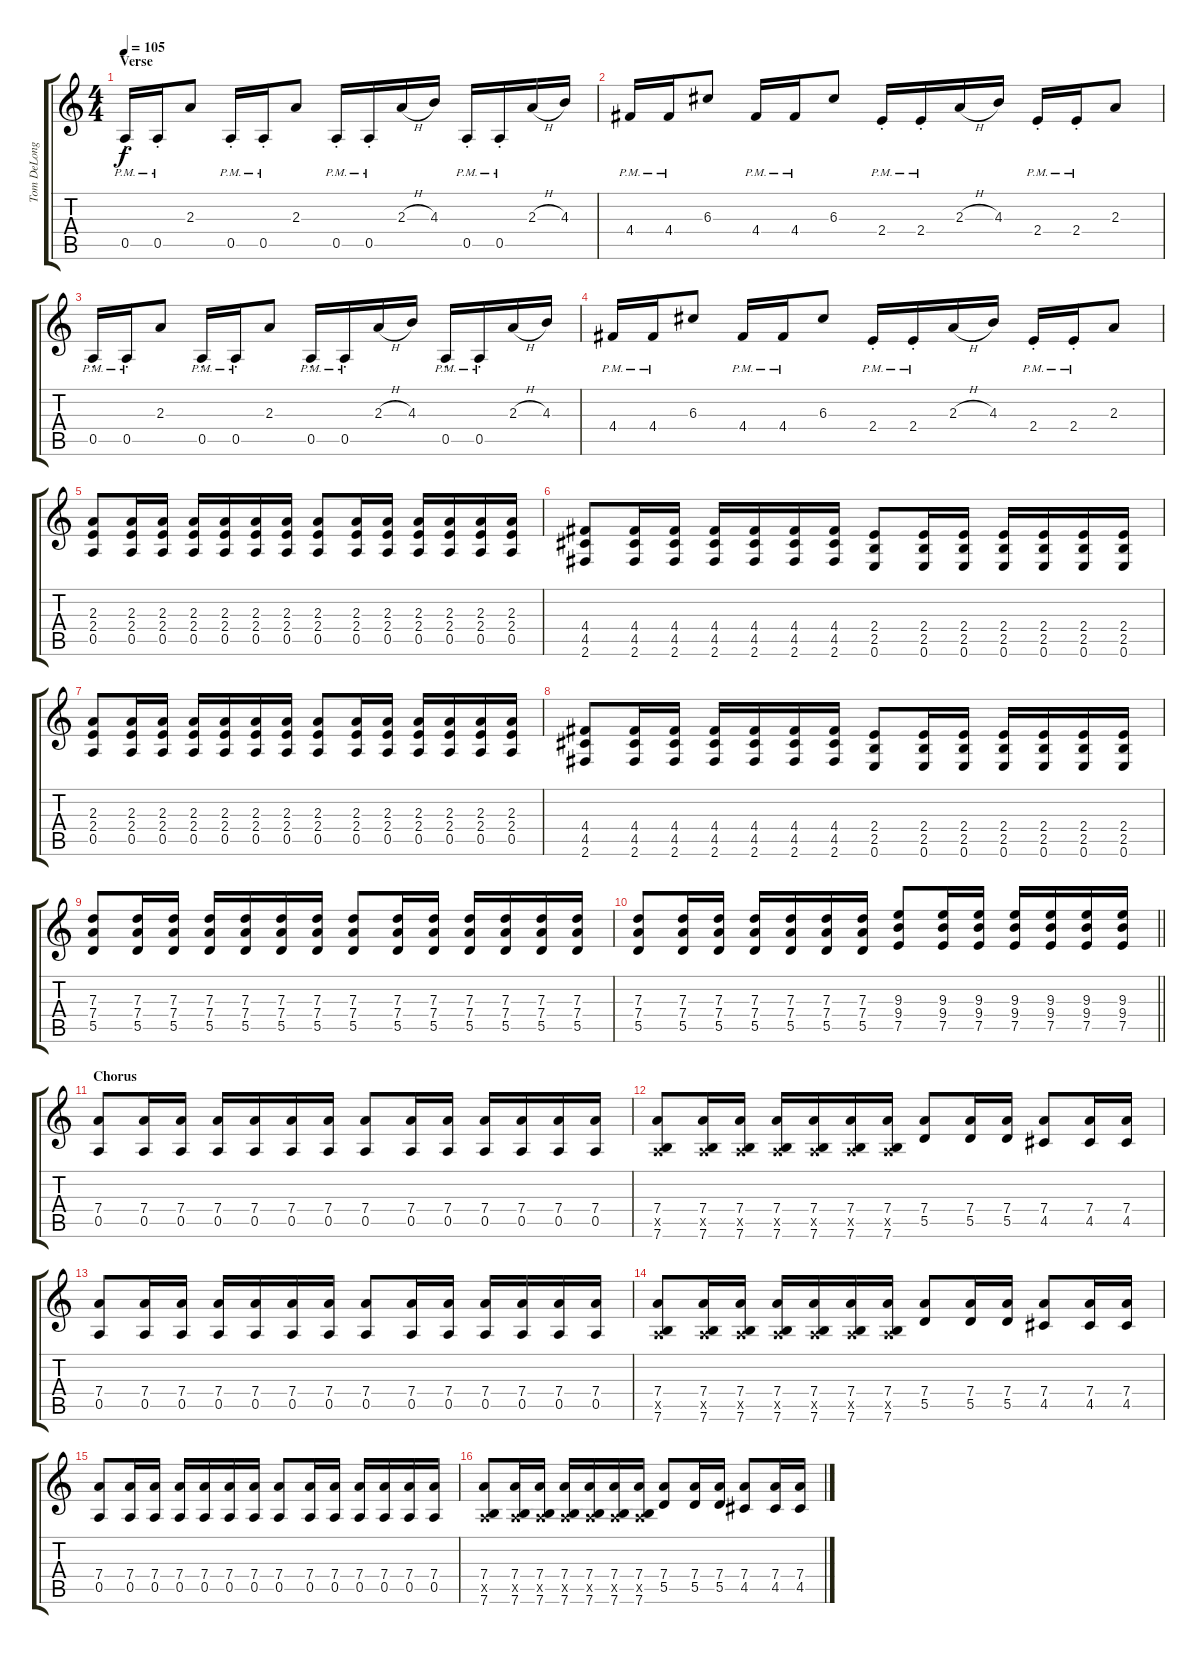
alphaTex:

\track ("Tom DeLonge (Standard)" "Tom DeLong") {instrument distortionguitar}
\staff {score tabs}
\tuning (E4 B3 G3 D3 A2 E2) {hide}
\ts (4 4)
\section ("" "Verse")
\tempo 105
\clef g2
\ks c
0.5{pm st}.16{dy f} 0.5{pm st}.16 2.3.8 0.5{pm st}.16 0.5{pm st}.16 2.3.8 0.5{pm st}.16 0.5{pm st}.16 2.3{h}.16 4.3.16 0.5{pm st}.16 0.5{pm st}.16 2.3{h}.16 4.3.16 |
4.4{pm}.16 4.4{pm}.16 6.3.8 4.4{pm}.16 4.4{pm}.16 6.3.8 2.4{pm st}.16 2.4{pm st}.16 2.3{h}.16 4.3.16 2.4{pm st}.16 2.4{pm st}.16 2.3.8 |
0.5{pm st}.16 0.5{pm st}.16 2.3.8 0.5{pm st}.16 0.5{pm st}.16 2.3.8 0.5{pm st}.16 0.5{pm st}.16 2.3{h}.16 4.3.16 0.5{pm st}.16 0.5{pm st}.16 2.3{h}.16 4.3.16 |
4.4{pm}.16 4.4{pm}.16 6.3.8 4.4{pm}.16 4.4{pm}.16 6.3.8 2.4{pm st}.16 2.4{pm st}.16 2.3{h}.16 4.3.16 2.4{pm st}.16 2.4{pm st}.16 2.3.8 |
(2.3 2.4 0.5).8 (2.3 2.4 0.5).16 (2.3 2.4 0.5).16 (2.3 2.4 0.5).16 (2.3 2.4 0.5).16 (2.3 2.4 0.5).16 (2.3 2.4 0.5).16 (2.3 2.4 0.5).8 (2.3 2.4 0.5).16 (2.3 2.4 0.5).16 (2.3 2.4 0.5).16 (2.3 2.4 0.5).16 (2.3 2.4 0.5).16 (2.3 2.4 0.5).16 |
(4.4 4.5 2.6).8 (4.4 4.5 2.6).16 (4.4 4.5 2.6).16 (4.4 4.5 2.6).16 (4.4 4.5 2.6).16 (4.4 4.5 2.6).16 (4.4 4.5 2.6).16 (2.4 2.5 0.6).8 (2.4 2.5 0.6).16 (2.4 2.5 0.6).16 (2.4 2.5 0.6).16 (2.4 2.5 0.6).16 (2.4 2.5 0.6).16 (2.4 2.5 0.6).16 |
(2.3 2.4 0.5).8 (2.3 2.4 0.5).16 (2.3 2.4 0.5).16 (2.3 2.4 0.5).16 (2.3 2.4 0.5).16 (2.3 2.4 0.5).16 (2.3 2.4 0.5).16 (2.3 2.4 0.5).8 (2.3 2.4 0.5).16 (2.3 2.4 0.5).16 (2.3 2.4 0.5).16 (2.3 2.4 0.5).16 (2.3 2.4 0.5).16 (2.3 2.4 0.5).16 |
(4.4 4.5 2.6).8 (4.4 4.5 2.6).16 (4.4 4.5 2.6).16 (4.4 4.5 2.6).16 (4.4 4.5 2.6).16 (4.4 4.5 2.6).16 (4.4 4.5 2.6).16 (2.4 2.5 0.6).8 (2.4 2.5 0.6).16 (2.4 2.5 0.6).16 (2.4 2.5 0.6).16 (2.4 2.5 0.6).16 (2.4 2.5 0.6).16 (2.4 2.5 0.6).16 |
(7.3 7.4 5.5).8 (7.3 7.4 5.5).16 (7.3 7.4 5.5).16 (7.3 7.4 5.5).16 (7.3 7.4 5.5).16 (7.3 7.4 5.5).16 (7.3 7.4 5.5).16 (7.3 7.4 5.5).8 (7.3 7.4 5.5).16 (7.3 7.4 5.5).16 (7.3 7.4 5.5).16 (7.3 7.4 5.5).16 (7.3 7.4 5.5).16 (7.3 7.4 5.5).16 |
\barLineRight lightlight
(7.3 7.4 5.5).8 (7.3 7.4 5.5).16 (7.3 7.4 5.5).16 (7.3 7.4 5.5).16 (7.3 7.4 5.5).16 (7.3 7.4 5.5).16 (7.3 7.4 5.5).16 (9.3 9.4 7.5).8 (9.3 9.4 7.5).16 (9.3 9.4 7.5).16 (9.3 9.4 7.5).16 (9.3 9.4 7.5).16 (9.3 9.4 7.5).16 (9.3 9.4 7.5).16 |
\section ("" "Chorus")
(7.4 0.5).8{volume 11 instrument electricguitarclean} (7.4 0.5).16 (7.4 0.5).16 (7.4 0.5).16 (7.4 0.5).16 (7.4 0.5).16 (7.4 0.5).16{instrument electricguitarclean} (7.4 0.5).8 (7.4 0.5).16 (7.4 0.5).16 (7.4 0.5).16 (7.4 0.5).16 (7.4 0.5).16{instrument electricguitarclean} (7.4 0.5).16{instrument electricguitarclean} |
(7.4 0.5{x} 7.6).8 (7.4 0.5{x} 7.6).16 (7.4 0.5{x} 7.6).16 (7.4 0.5{x} 7.6).16 (7.4 0.5{x} 7.6).16 (7.4 0.5{x} 7.6).16 (7.4 0.5{x} 7.6).16 (7.4 5.5).8 (7.4 5.5).16 (7.4 5.5).16 (7.4 4.5).8 (7.4 4.5).16 (7.4 4.5).16 |
(7.4 0.5).8{instrument electricguitarclean} (7.4 0.5).16 (7.4 0.5).16 (7.4 0.5).16 (7.4 0.5).16 (7.4 0.5).16 (7.4 0.5).16{instrument electricguitarclean} (7.4 0.5).8 (7.4 0.5).16 (7.4 0.5).16 (7.4 0.5).16 (7.4 0.5).16 (7.4 0.5).16{instrument electricguitarclean} (7.4 0.5).16{instrument electricguitarclean} |
(7.4 0.5{x} 7.6).8 (7.4 0.5{x} 7.6).16 (7.4 0.5{x} 7.6).16 (7.4 0.5{x} 7.6).16 (7.4 0.5{x} 7.6).16 (7.4 0.5{x} 7.6).16 (7.4 0.5{x} 7.6).16 (7.4 5.5).8 (7.4 5.5).16 (7.4 5.5).16 (7.4 4.5).8 (7.4 4.5).16 (7.4 4.5).16 |
(7.4 0.5).8{instrument electricguitarclean} (7.4 0.5).16 (7.4 0.5).16 (7.4 0.5).16 (7.4 0.5).16 (7.4 0.5).16 (7.4 0.5).16{instrument electricguitarclean} (7.4 0.5).8 (7.4 0.5).16 (7.4 0.5).16 (7.4 0.5).16 (7.4 0.5).16 (7.4 0.5).16{instrument electricguitarclean} (7.4 0.5).16{instrument electricguitarclean} |
(7.4 0.5{x} 7.6).8 (7.4 0.5{x} 7.6).16 (7.4 0.5{x} 7.6).16 (7.4 0.5{x} 7.6).16 (7.4 0.5{x} 7.6).16 (7.4 0.5{x} 7.6).16 (7.4 0.5{x} 7.6).16 (7.4 5.5).8 (7.4 5.5).16 (7.4 5.5).16 (7.4 4.5).8 (7.4 4.5).16 (7.4 4.5).16
